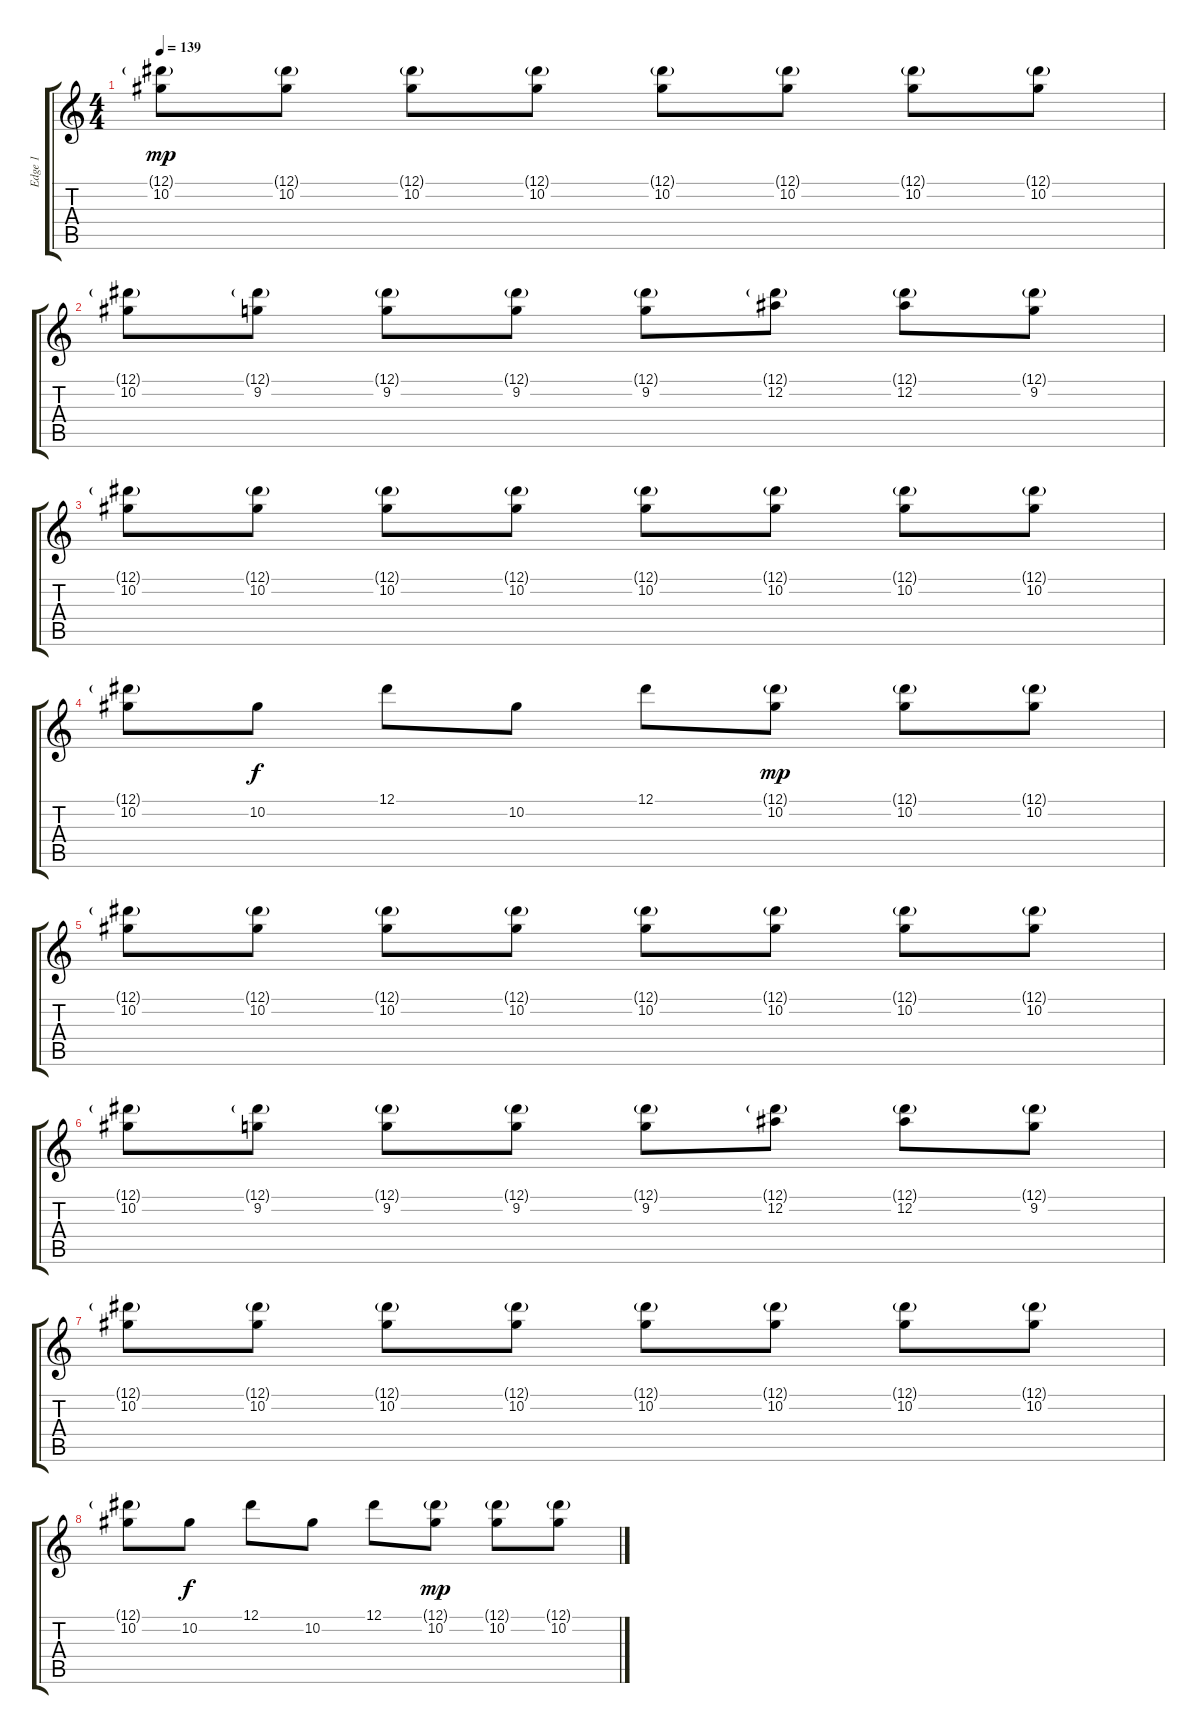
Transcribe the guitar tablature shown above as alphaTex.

\track ("Edge 1" "Edge 1") {instrument overdrivenguitar}
\staff {score tabs}
\tuning (Eb4 Bb3 Gb3 Db3 Ab2 Eb2) {hide}
\ts (4 4)
\tempo 139
\clef g2
\ks c
(12.1{g} 10.2).8{dy mp} (12.1{g} 10.2).8 (12.1{g} 10.2).8 (12.1{g} 10.2).8 (12.1{g} 10.2).8 (12.1{g} 10.2).8 (12.1{g} 10.2).8 (12.1{g} 10.2).8 |
(12.1{g} 10.2).8 (12.1{g} 9.2).8 (12.1{g} 9.2).8 (12.1{g} 9.2).8 (12.1{g} 9.2).8 (12.1{g} 12.2).8 (12.1{g} 12.2).8 (12.1{g} 9.2).8 |
(12.1{g} 10.2).8 (12.1{g} 10.2).8 (12.1{g} 10.2).8 (12.1{g} 10.2).8 (12.1{g} 10.2).8 (12.1{g} 10.2).8 (12.1{g} 10.2).8 (12.1{g} 10.2).8 |
(12.1{g} 10.2).8 10.2.8{dy f} 12.1.8 10.2.8 12.1.8 (12.1{g} 10.2).8{dy mp} (12.1{g} 10.2).8 (12.1{g} 10.2).8 |
(12.1{g} 10.2).8 (12.1{g} 10.2).8 (12.1{g} 10.2).8 (12.1{g} 10.2).8 (12.1{g} 10.2).8 (12.1{g} 10.2).8 (12.1{g} 10.2).8 (12.1{g} 10.2).8 |
(12.1{g} 10.2).8 (12.1{g} 9.2).8 (12.1{g} 9.2).8 (12.1{g} 9.2).8 (12.1{g} 9.2).8 (12.1{g} 12.2).8 (12.1{g} 12.2).8 (12.1{g} 9.2).8 |
(12.1{g} 10.2).8 (12.1{g} 10.2).8 (12.1{g} 10.2).8 (12.1{g} 10.2).8 (12.1{g} 10.2).8 (12.1{g} 10.2).8 (12.1{g} 10.2).8 (12.1{g} 10.2).8 |
(12.1{g} 10.2).8 10.2.8{dy f} 12.1.8 10.2.8 12.1.8 (12.1{g} 10.2).8{dy mp} (12.1{g} 10.2).8 (12.1{g} 10.2).8
